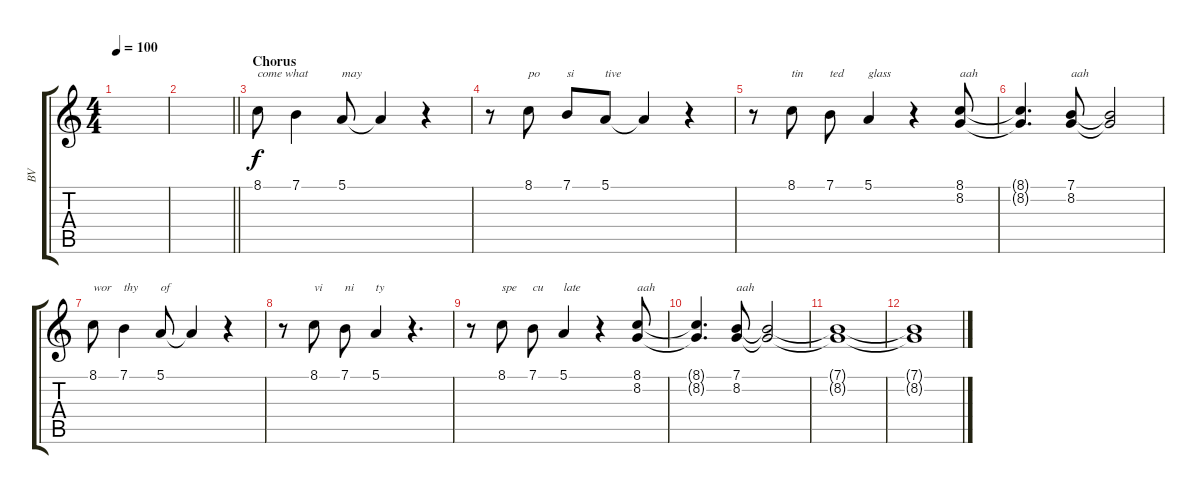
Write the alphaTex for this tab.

\track ("BV" "BV") {instrument brightacousticpiano}
\staff {score tabs}
\tuning (E4 B3 G3 D3 A2 E2) {hide}
\ts (4 4)
\tempo 100
\clef g2
\ks c
|
\barLineRight lightlight
|
\section ("" "Chorus")
8.1.8{txt "come what"} 7.1.4 5.1.8{txt "may"} 5.1{t}.4 r.4 |
r.8 8.1.8{txt "po"} 7.1.8{txt "si"} 5.1.8{txt "tive"} 5.1{t}.4 r.4 |
r.8 8.1.8{txt "tin"} 7.1.8{txt "ted"} 5.1.4{txt "glass"} r.4 (8.1 8.2).8{txt "aah"} |
(8.1{t} 8.2{t}).4{d} (7.1 8.2).8{txt "aah"} (7.1{t} 8.2{t}).2 |
8.1.8{txt "wor"} 7.1.4{txt "thy"} 5.1.8{txt "of"} 5.1{t}.4 r.4 |
r.8 8.1.8{txt "vi"} 7.1.8{txt "ni"} 5.1.4{txt "ty"} r.4{d} |
r.8 8.1.8{txt "spe"} 7.1.8{txt "cu"} 5.1.4{txt "late"} r.4 (8.1 8.2).8{txt "aah"} |
(8.1{t} 8.2{t}).4{d} (7.1 8.2).8{txt "aah"} (7.1{t} 8.2{t}).2 |
(7.1{t} 8.2{t}).1 |
(7.1{t} 8.2{t}).1
